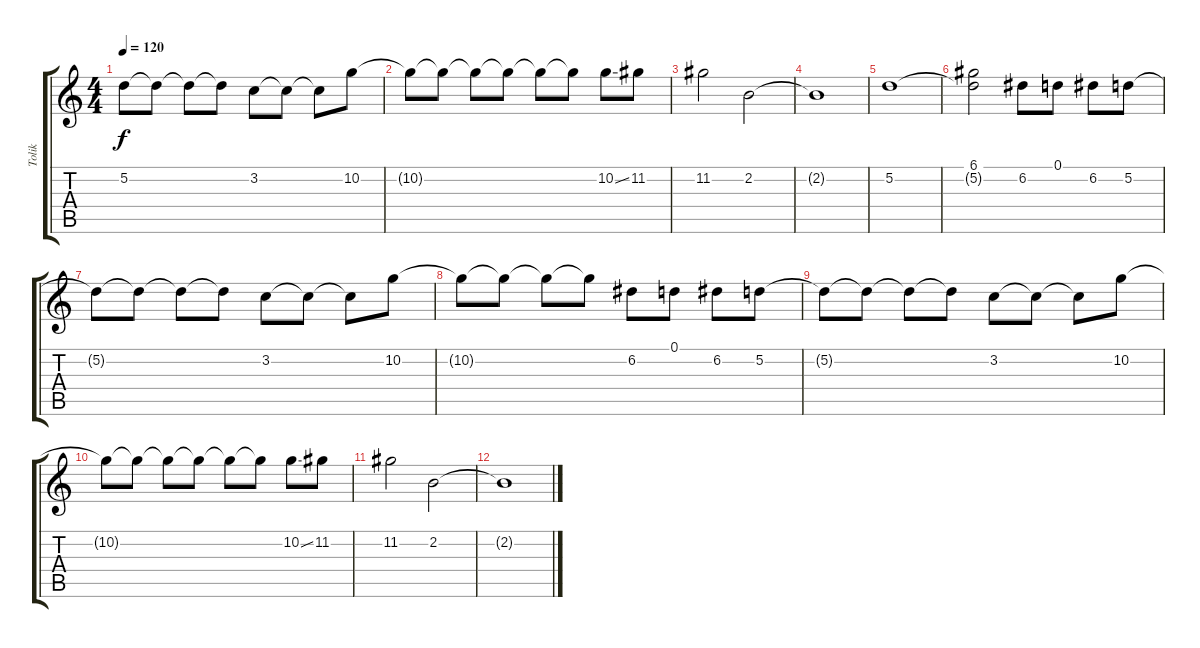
\track ("Tolik" "Tolik") {instrument distortionguitar}
\staff {score tabs}
\tuning (D4 A3 F3 C3 G2 C2) {hide}
\ts (4 4)
\tempo 120
\clef g2
\ks c
5.2{t}.8{dy f} 5.2{t}.8 5.2{t}.8 5.2{t}.8 3.2.8 3.2{t}.8 3.2{t}.8 10.2.8 |
10.2{t}.8 10.2{t}.8 10.2{t}.8 10.2{t}.8 10.2{t}.8 10.2{t}.8 10.2{ss}.8 11.2.8 |
11.2.2 2.2.2 |
2.2{t}.1 |
5.2.1 |
(6.1 5.2{t}).2 6.2.8 0.1.8 6.2.8 5.2.8 |
5.2{t}.8 5.2{t}.8 5.2{t}.8 5.2{t}.8 3.2.8 3.2{t}.8 3.2{t}.8 10.2.8 |
10.2{t}.8 10.2{t}.8 10.2{t}.8 10.2{t}.8 6.2.8 0.1.8 6.2.8 5.2.8 |
5.2{t}.8 5.2{t}.8 5.2{t}.8 5.2{t}.8 3.2.8 3.2{t}.8 3.2{t}.8 10.2.8 |
10.2{t}.8 10.2{t}.8 10.2{t}.8 10.2{t}.8 10.2{t}.8 10.2{t}.8 10.2{ss}.8 11.2.8 |
11.2.2 2.2.2 |
2.2{t}.1
